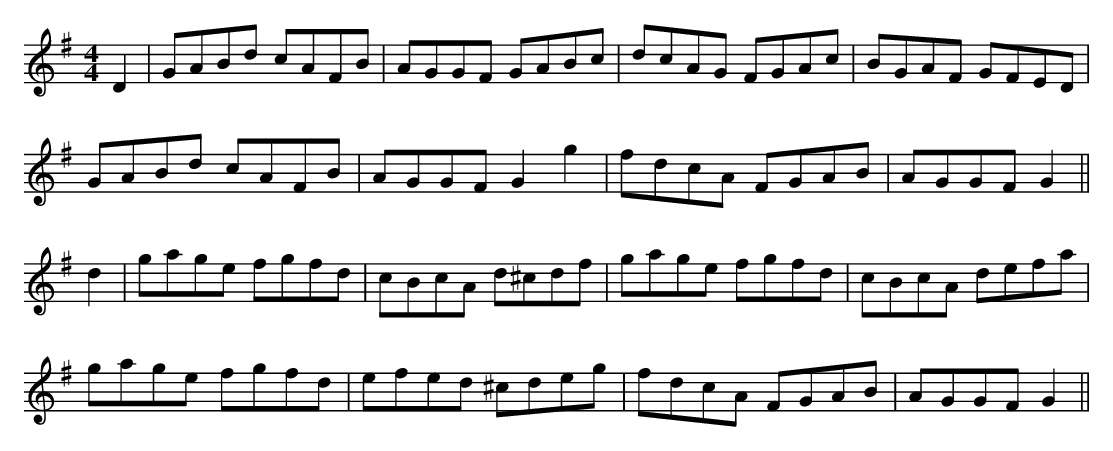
X:1
M:4/4
K:G
D2|GABd cAFB|AGGF GABc|dcAG FGAc|BGAF GFED|
GABd cAFB|AGGF G2g2|fdcA FGAB|AGGF G2||
d2|gage fgfd|cBcA d^cdf|gage fgfd|cBcA defa|
gage fgfd|efed ^cdeg|fdcA FGAB|AGGF G2||
